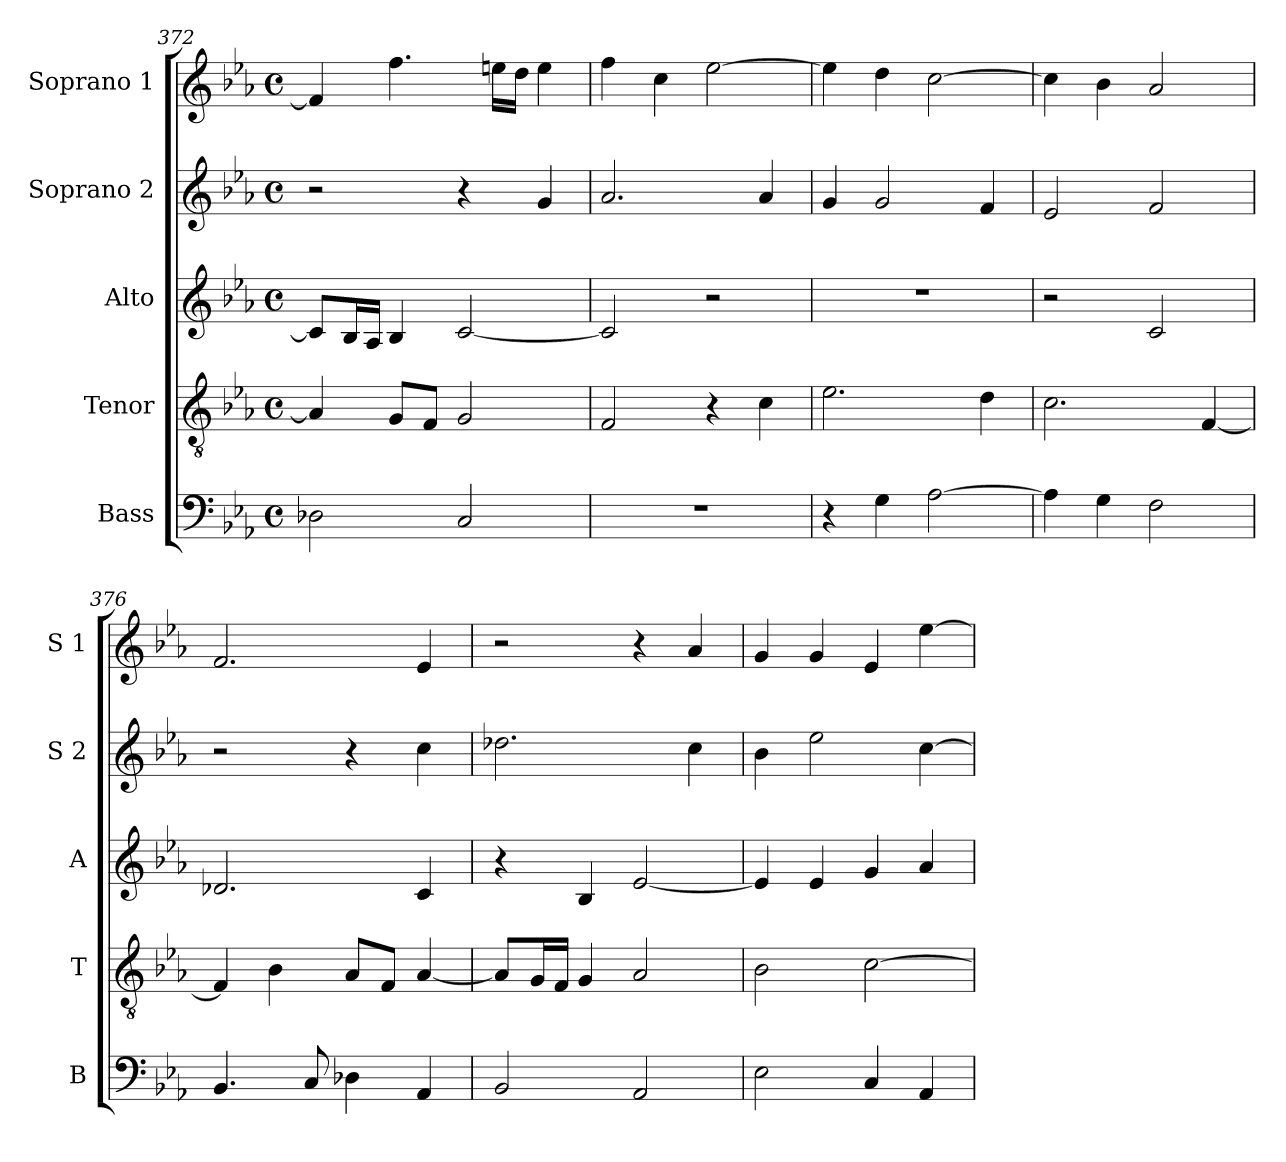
**kern	**kern	**kern	**kern	**kern
*part5	*part4	*part3	*part2	*part1
*staff5	*staff4	*staff3	*staff2	*staff1
*I"Bass	*I"Tenor	*I"Alto	*I"Soprano 2	*I"Soprano 1
*I'B	*I'T	*I'A	*I'S 2	*I'S 1
!!LO:LB:g=z
*clefF4	*clefGv2	*clefG2	*clefG2	*clefG2
*k[b-e-a-]	*k[b-e-a-]	*k[b-e-a-]	*k[b-e-a-]	*k[b-e-a-]
*E-:	*E-:	*E-:	*E-:	*E-:
*M4/4	*M4/4	*M4/4	*M4/4	*M4/4
*met(c)	*met(c)	*met(c)	*met(c)	*met(c)
=372	=372	=372	=372	=372
2D-X\	4A-/]	8c/L]	2r	4f/]
.	.	16B-/L	.	.
.	.	16A-/JJ	.	.
.	8G/L	4B-/	.	4.ff\
.	8F/J	.	.	.
2C/	2G/	[<2c/	4r	.
.	.	.	.	16een\LL
.	.	.	.	16dd\JJ
.	.	.	4g/	4ee\
=373	=373	=373	=373	=373
1r	2F/	2c/]	2.a-/	4ff\
.	.	.	.	4cc\
.	4r	2r	.	[>2ee-\
.	4c\	.	4a-/	.
=374	=374	=374	=374	=374
4r	2.e-\	1r	4g/	4ee-\]
4G\	.	.	2g/	4dd\
[>2A-\	.	.	.	[>2cc\
.	4d\	.	4f/	.
=375	=375	=375	=375	=375
4A-\]	2.c\	2r	2e-/	4cc\]
4G\	.	.	.	4b-\
2F\	.	2c/	2f/	2a-/
.	[>4F/	.	.	.
!!LO:PB:g=z
=376	=376	=376	=376	=376
4.BB-/	4F/]	2.d-X/	2r	2.f/
.	4B-\	.	.	.
8C/	.	.	.	.
4D-X\	8A-/L	.	4r	.
.	8F/J	.	.	.
4AA-/	[<4A-/	4c/	4cc\	4e-/
=377	=377	=377	=377	=377
2BB-/	8A-/L]	4r	2.dd-X\	2r
.	16G/L	.	.	.
.	16F/JJ	.	.	.
.	4G/	4B-/	.	.
2AA-/	2A-/	[<2e-/	.	4r
.	.	.	4cc\	4a-/
=378	=378	=378	=378	=378
2E-\	2B-\	4e-/]	4b-\	4g/
.	.	4e-/	2ee-\	4g/
4C/	[>2c\	4g/	.	4e-/
4AA-/	.	4a-/	[>4cc\	[>4ee-\
=	=	=	=	=
*-	*-	*-	*-	*-
